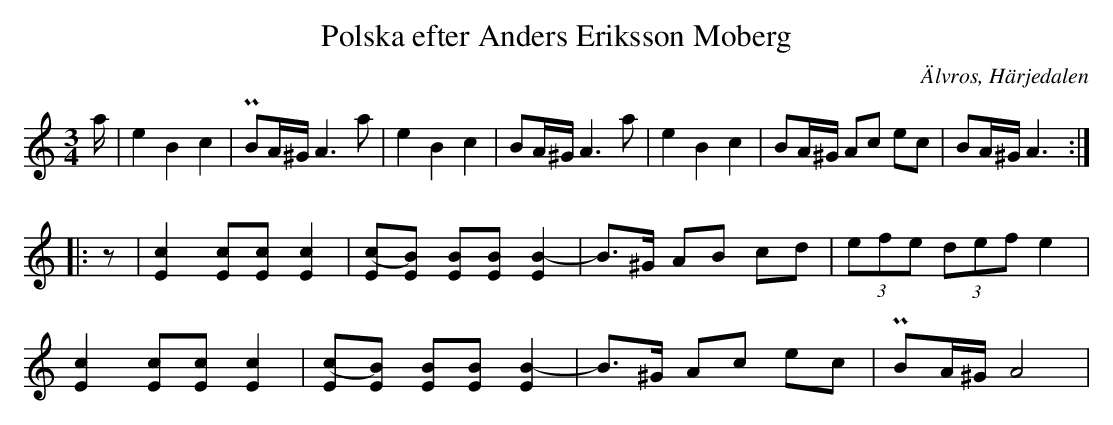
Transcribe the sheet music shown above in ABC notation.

X:1
T: Polska efter Anders Eriksson Moberg
O: Älvros, Härjedalen
M: 3/4
L: 1/16
K: Am
a | e4 B4 c4 | PB2A^G A4>a4 | e4 B4 c4 | B2A^G A4>a4 | e4 B4 c4 | B2A^G A2c2 e2c2 | B2A^G A6 ::
z2 | [E4c4] [E2c2][c2E2] [E4c4] | [(cE]2[B)E]2 [B2E2][B2E2] [B4-E4] | B2>^G2 A2B2 c2d2 | (3e2f2e2 (3d2e2f2 e4 |
     [E4c4] [E2c2][E2c2] [E4c4] | [(cE]2[B)E]2 [E2B2][B2E2] [B4-E4] | B2>^G2 A2c2 e2c2 | PB2A^G   A8          |
